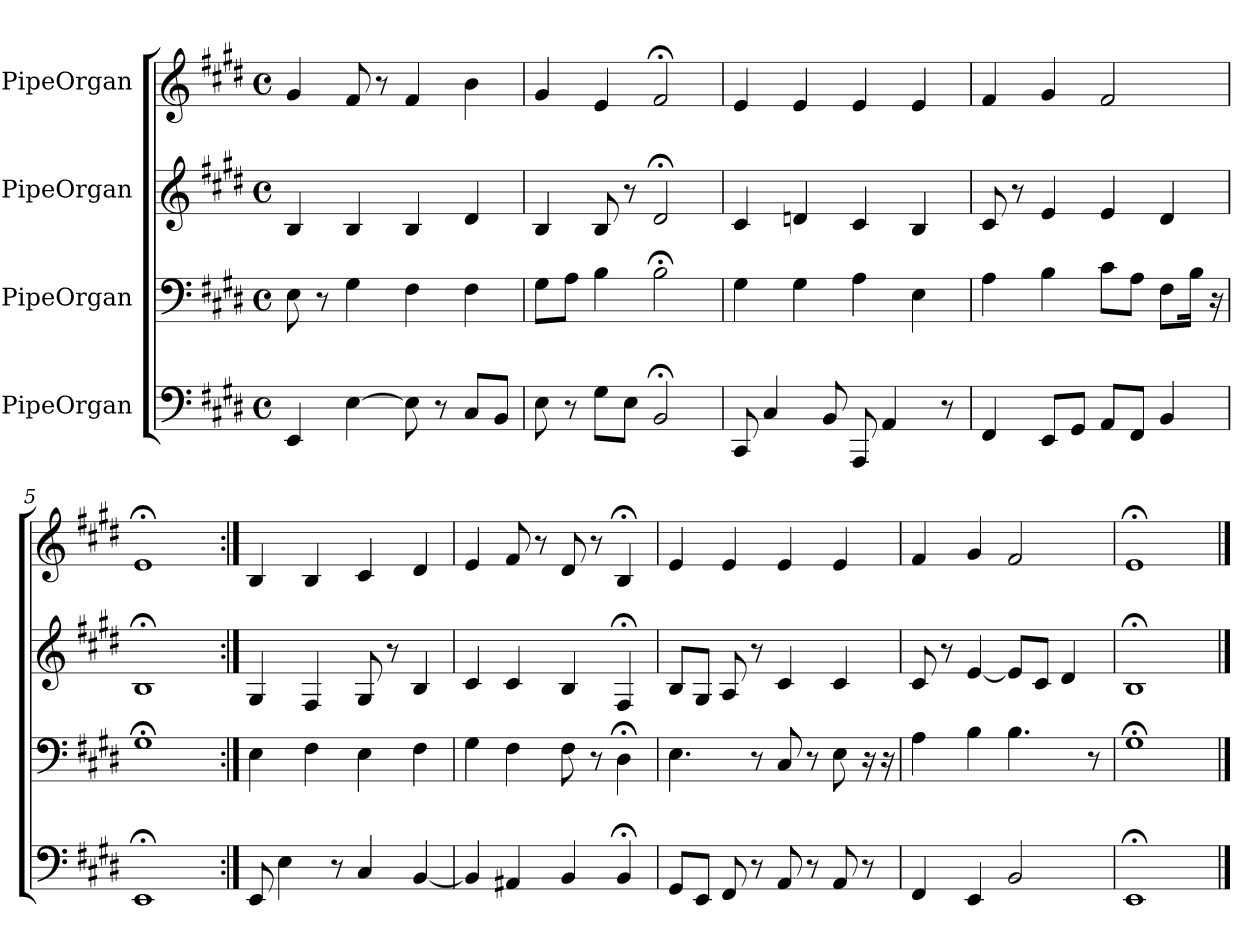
**kern	**kern	**kern	**kern
*part4	*part3	*part2	*part1
*staff4	*staff3	*staff2	*staff1
*I"PipeOrgan	*I"PipeOrgan	*I"PipeOrgan	*I"PipeOrgan
*k[f#c#g#d#]	*k[f#c#g#d#]	*k[f#c#g#d#]	*k[f#c#g#d#]
*E:	*E:	*E:	*E:
*M4/4	*M4/4	*M4/4	*M4/4
*met(c)	*met(c)	*met(c)	*met(c)
*MM60	*MM60	*MM60	*MM60
=1	=1	=1	=1
4EE	8E	4B	4g#
.	8r	.	.
[4E	4G#	4B	8f#
.	.	.	8r
8E]	4F#	4B	4f#
8r	.	.	.
8C#L	4F#	4d#	4b
8BBJ	.	.	.
=2	=2	=2	=2
8E	8G#L	4B	4g#
8r	8AJ	.	.
8G#L	4B	8B	4e
8EJ	.	8r	.
2BB;<	2B;<	2d#;<	2f#;<
=3	=3	=3	=3
8CC#	4G#	4c#	4e
4C#	.	.	.
.	4G#	4dn	4e
8BB	.	.	.
8AAA	4A	4c#	4e
4AA	.	.	.
.	4E	4B	4e
8r	.	.	.
=4	=4	=4	=4
4FF#	4A	8c#	4f#
.	.	8r	.
8EEL	4B	4e	4g#
8GG#J	.	.	.
8AAL	8c#L	4e	2f#
8FF#J	8AJ	.	.
4BB	8F#L	4d#	.
.	16BJk	.	.
.	16r	.	.
=5	=5	=5	=5
1EE;<	1G#;<	1B;<	1e;<
=6:|!	=6:|!	=6:|!	=6:|!
8EE	4E	4G#	4B
4E	.	.	.
.	4F#	4F#	4B
8r	.	.	.
4C#	4E	8G#	4c#
.	.	8r	.
[4BB	4F#	4B	4d#
=7	=7	=7	=7
4BB]	4G#	4c#	4e
4AA#X	4F#	4c#	8f#
.	.	.	8r
4BB	8F#	4B	8d#
.	8r	.	8r
4BB;<	4D#;<	4F#;<	4B;<
=8	=8	=8	=8
8GG#L	4.E	8BL	4e
8EEJ	.	8G#J	.
8FF#	.	8A	4e
8r	8r	8r	.
8AA	8C#	4c#	4e
8r	8r	.	.
8AA	8E	4c#	4e
8r	16r	.	.
.	16r	.	.
=9	=9	=9	=9
4FF#	4A	8c#	4f#
.	.	8r	.
4EE	4B	[4e	4g#
2BB	4.B	8eL]	2f#
.	.	8c#J	.
.	.	4d#	.
.	8r	.	.
=10	=10	=10	=10
1EE;<	1G#;<	1B;<	1e;<
==	==	==	==
*-	*-	*-	*-
